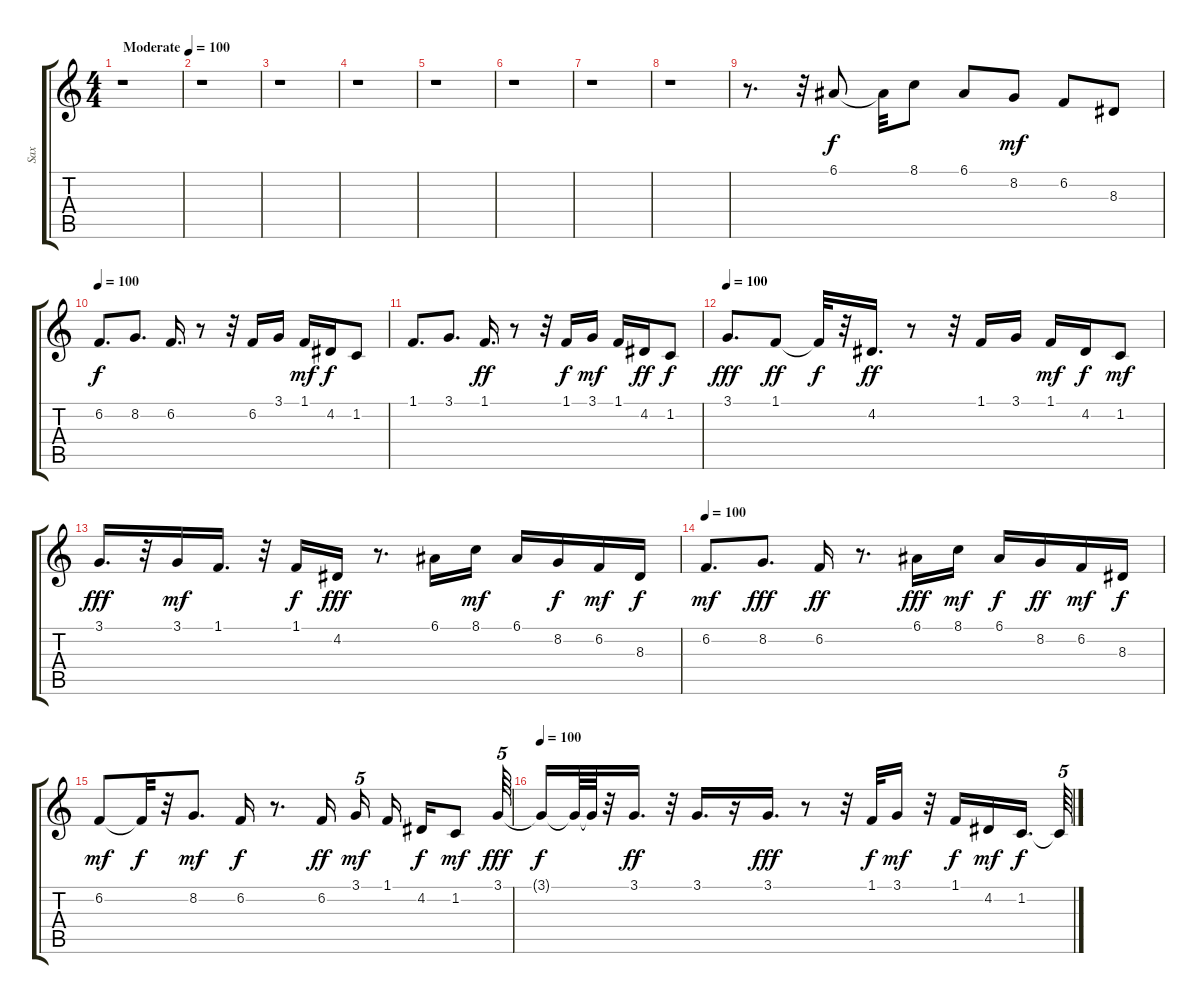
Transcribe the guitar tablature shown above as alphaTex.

\track ("Sax" "Sax") {instrument baritonesax}
\staff {score tabs}
\tuning (E4 B3 G3 D3 A2 E2) {hide}
\ts (4 4)
\tempo (100 "Moderate")
\clef g2
\ks c
r.1{dy f instrument baritonesax} |
r.1 |
r.1 |
r.1 |
r.1 |
r.1 |
r.1 |
r.1 |
r.8{d} r.32 6.1.8 6.1{t}.32 8.1.8 6.1.8 8.2.8{dy mf} 6.2.8 8.3.8 |
\tempo 100
6.2.8{d dy f} 8.2.8{d} 6.2.16{d} r.8 r.32 6.2.16 3.1.16 1.1.16{dy mf} 4.2.16{dy f} 1.2.8 |
1.1.8{d} 3.1.8{d} 1.1.16{d dy ff} r.8 r.32 1.1.16{dy f} 3.1.16{dy mf} 1.1.16 4.2.16{dy ff} 1.2.8{dy f} |
\tempo 100
3.1.8{d dy fff} 1.1.8{dy ff} 1.1{t}.32{dy f} r.32 4.2.16{d dy ff} r.8 r.32 1.1.16 3.1.16 1.1.16{dy mf} 4.2.16{dy f} 1.2.8{dy mf} |
3.1.16{d dy fff} r.32 3.1.16{dy mf} 1.1.16{d} r.32 1.1.16{dy f} 4.2.16{dy fff} r.8{d} 6.1.16 8.1.16{dy mf} 6.1.16 8.2.16{dy f} 6.2.16{dy mf} 8.3.16{dy f} |
\tempo 100
6.2.8{d dy mf} 8.2.8{d dy fff} 6.2.16{dy ff} r.8{d} 6.1.16{dy fff} 8.1.16{dy mf} 6.1.16{dy f} 8.2.16{dy ff} 6.2.16{dy mf} 8.3.16{dy f} |
6.2.8{dy mf} 6.2{t}.32{dy f} r.32 8.2.8{d dy mf} 6.2.16{dy f} r.8{d} 6.2.16{dy ff beam splitsecondary} 3.1.16{tu (5 4) dy mf} 1.1.16 4.2.16{dy f} 1.2.8{dy mf} 3.1.64{tu (5 4) dy fff} |
\tempo 100
3.1{t}.16{dy f} 3.1{t}.64 3.1{t}.64 r.32 3.1.16{d dy ff} r.32 3.1.16{d} r.16 3.1.16{d dy fff} r.8 r.32 1.1.32{dy f} 3.1.16{dy mf} r.32 1.1.16{dy f} 4.2.16{dy mf} 1.2.16{d dy f} 1.2{t}.64{tu (5 4)}
